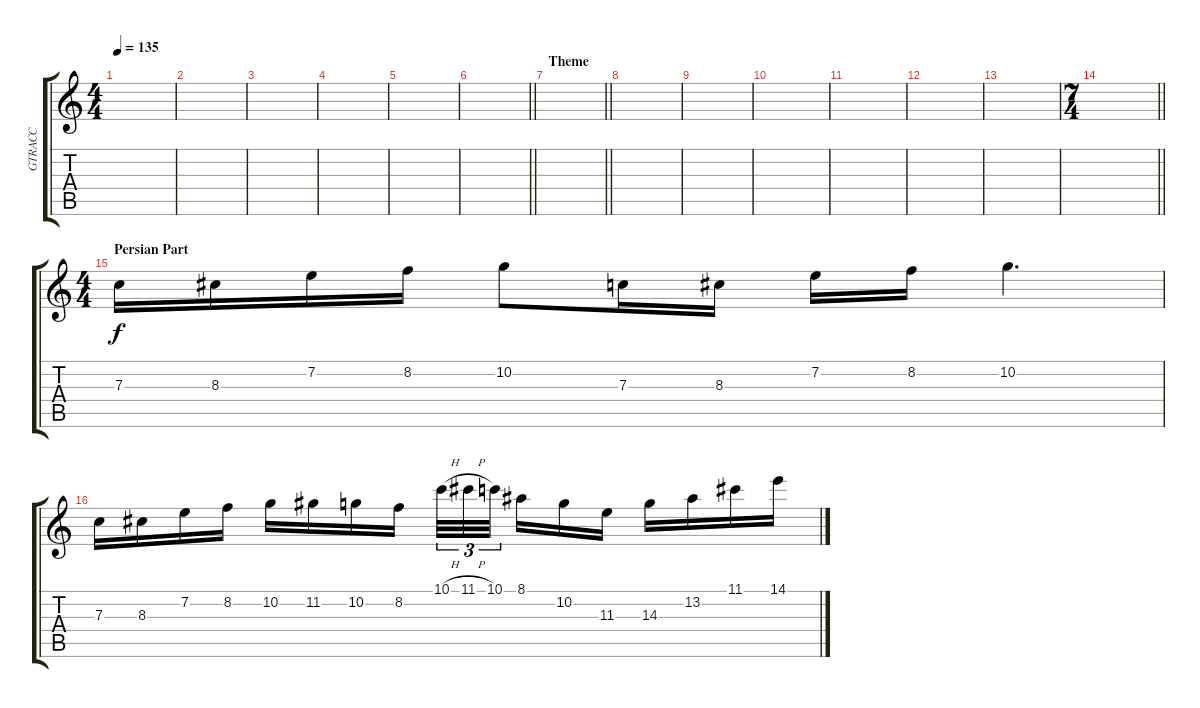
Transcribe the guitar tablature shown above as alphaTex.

\track ("GTRACC" "GTRACC") {instrument acousticguitarsteel}
\staff {score tabs}
\tuning (D4 A3 F3 C3 G2 C2) {hide}
\ts (4 4)
\tempo 135
\clef g2
\ks c
|
|
|
|
|
\barLineRight lightlight
|
\section ("" "Theme")
\barLineRight lightlight
|
|
|
|
|
|
|
\ts (7 4)
\barLineRight lightlight
|
\ts (4 4)
\section ("" "Persian Part")
7.3.16 8.3.16 7.2.16 8.2.16 10.2.8 7.3.16 8.3.16 7.2.16 8.2.16 10.2.4{d} |
7.3.16 8.3.16 7.2.16 8.2.16 10.2.16 11.2.16 10.2.16 8.2.16 10.1{h}.32{tu (3 2)} 11.1{h}.32{tu (3 2)} 10.1.32{tu (3 2) beam splitsecondary} 8.1.16 10.2.16 11.3.16 14.3.16 13.2.16 11.1.16 14.1.16
